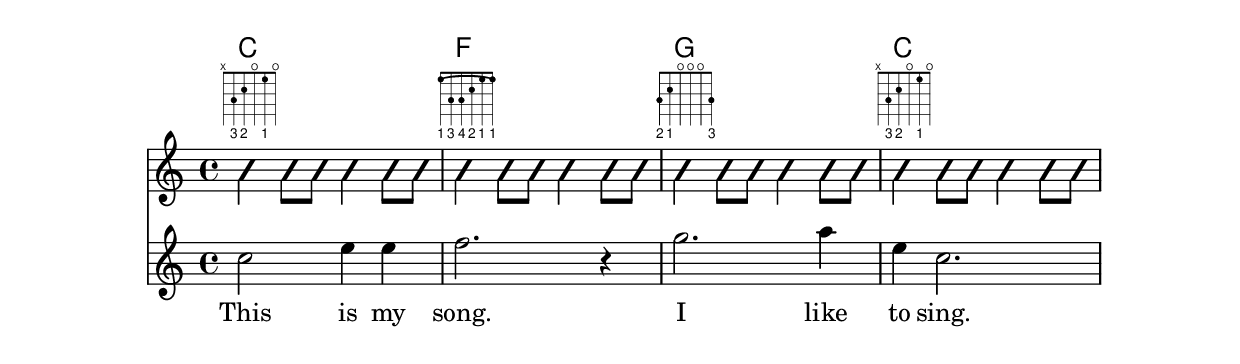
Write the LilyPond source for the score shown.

%% DO NOT EDIT this file manually; it is automatically
%% generated from LSR http://lsr.dsi.unimi.it
%% Make any changes in LSR itself, or in Documentation/snippets/new/ ,
%% and then run scripts/auxiliar/makelsr.py
%%
%% This file is in the public domain.
\version "2.14.2"

\header {
  lsrtags = "rhythms, fretted-strings"

%% Translation of GIT committish: b482c3e5b56c3841a88d957e0ca12964bd3e64fa
  texidoces = "
Para la música de guitarra, es posible mostrar los ritmos de rasgueo,
además de las notas de la melodía, acordes y diagramas de posiciones.

"
  doctitlees = "Ritmos rasgueados de guitarra"


%% Translation of GIT committish: 0a868be38a775ecb1ef935b079000cebbc64de40
  texidocde = "
In Gitarrennotation kann neben Melodie, Akkordbezeichnungen und
Bunddiagrammen auch der Schlagrhythmus angegeben werden.

"
  doctitlede = "Schlagrhythmus für Gitarren"



%% Translation of GIT committish: 015b8e65e5e9a74cea1618b597402b5b74f89b89
  texidocfr = "
En matière de notation pour guitare, il arrive que soient indiqués les
@qq{coups de gratte} en plus de la mélodie, grilles d'accords et
diagrammes de tablature.

"
  doctitlefr = "Rythmique et guitare"

  texidoc = "
For guitar music, it is possible to show strum rhythms, along with
melody notes, chord names and fret diagrams.

"
  doctitle = "Guitar strum rhythms"
} % begin verbatim


\include "predefined-guitar-fretboards.ly"
<<
  \new ChordNames {
    \chordmode {
      c1 | f | g | c
    }
  }
  \new FretBoards {
    \chordmode {
      c1 | f | g | c
    }
  }
  \new Voice \with {
    \consists "Pitch_squash_engraver"
  } {
    \relative c'' {
      \improvisationOn
      c4 c8 c c4 c8 c
      f4 f8 f f4 f8 f
      g4 g8 g g4 g8 g
      c4 c8 c c4 c8 c
    }
  }
  \new Voice = "melody" {
    \relative c'' {
      c2 e4 e4
      f2. r4
      g2. a4
      e4 c2.
    }
  }
  \new Lyrics {
    \lyricsto "melody" {
      This is my song.
      I like to sing.
    }
  }
>>

